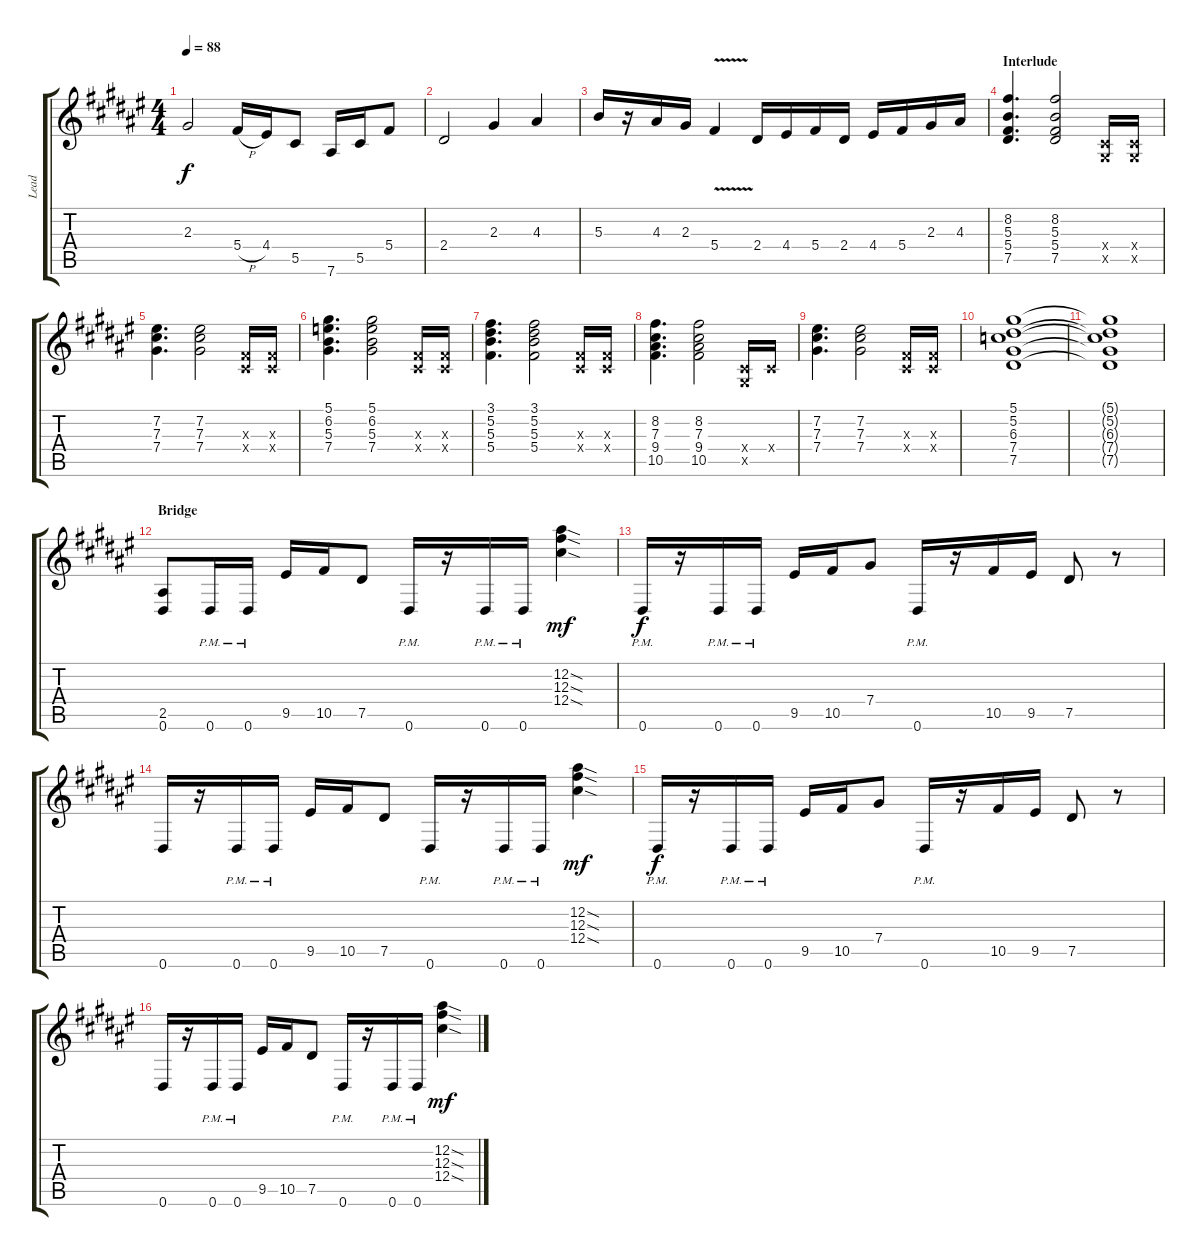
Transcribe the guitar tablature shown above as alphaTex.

\track ("Lead" "Lead") {instrument overdrivenguitar}
\staff {score tabs}
\tuning (Eb4 Bb3 Gb3 Db3 Ab2 Eb2) {hide}
\ts (4 4)
\tempo 88
\clef g2
\ks f#
2.3.2{dy f} 5.4{h}.16 4.4.16 5.5.8 7.6.16 5.5.16 5.4.8 |
2.4.2 2.3.4 4.3.4 |
5.3.16 r.16 4.3.16 2.3.16 5.4{v}.4 2.4.16 4.4.16 5.4.16 2.4.16 4.4.16 5.4.16 2.3.16 4.3.16 |
\section ("" "Interlude")
(8.2 5.3 5.4 7.5).4{d volume 11} (8.2 5.3 5.4 7.5).2 (0.4{x} 0.5{x}).16 (0.4{x} 0.5{x}).16 |
(7.2 7.3 7.4).4{d} (7.2 7.3 7.4).2 (0.3{x} 0.4{x}).16 (0.3{x} 0.4{x}).16 |
(5.1 6.2 5.3 7.4).4{d} (5.1 6.2 5.3 7.4).2 (0.3{x} 0.4{x}).16 (0.3{x} 0.4{x}).16 |
(3.1 5.2 5.3 5.4).4{d} (3.1 5.2 5.3 5.4).2 (0.3{x} 0.4{x}).16 (0.3{x} 0.4{x}).16 |
(8.2 7.3 9.4 10.5).4{d} (8.2 7.3 9.4 10.5).2 (0.4{x} 0.5{x}).16 0.4{x}.16 |
(7.2 7.3 7.4).4{d} (7.2 7.3 7.4).2 (0.3{x} 0.4{x}).16 (0.3{x} 0.4{x}).16 |
(5.1 5.2 6.3 7.4 7.5).1 |
(5.1{t} 5.2{t} 6.3{t} 7.4{t} 7.5{t}).1 |
\section ("" "Bridge")
(2.5 0.6).8{volume 11} 0.6{pm}.16 0.6{pm}.16 9.5.16 10.5.16 7.5.8 0.6{pm}.16 r.16 0.6{pm}.16 0.6{pm}.16 (12.2{sod} 12.3{sod} 12.4{sod}).4{dy mf} |
0.6{pm}.16{dy f} r.16 0.6{pm}.16 0.6{pm}.16 9.5.16 10.5.16 7.4.8 0.6{pm}.16 r.16 10.5.16 9.5.16 7.5.8 r.8 |
0.6.16 r.16 0.6{pm}.16 0.6{pm}.16 9.5.16 10.5.16 7.5.8 0.6{pm}.16 r.16 0.6{pm}.16 0.6{pm}.16 (12.2{sod} 12.3{sod} 12.4{sod}).4{dy mf} |
0.6{pm}.16{dy f} r.16 0.6{pm}.16 0.6{pm}.16 9.5.16 10.5.16 7.4.8 0.6{pm}.16 r.16 10.5.16 9.5.16 7.5.8 r.8 |
0.6.16 r.16 0.6{pm}.16 0.6{pm}.16 9.5.16 10.5.16 7.5.8 0.6{pm}.16 r.16 0.6{pm}.16 0.6{pm}.16 (12.2{sod} 12.3{sod} 12.4{sod}).4{dy mf}
